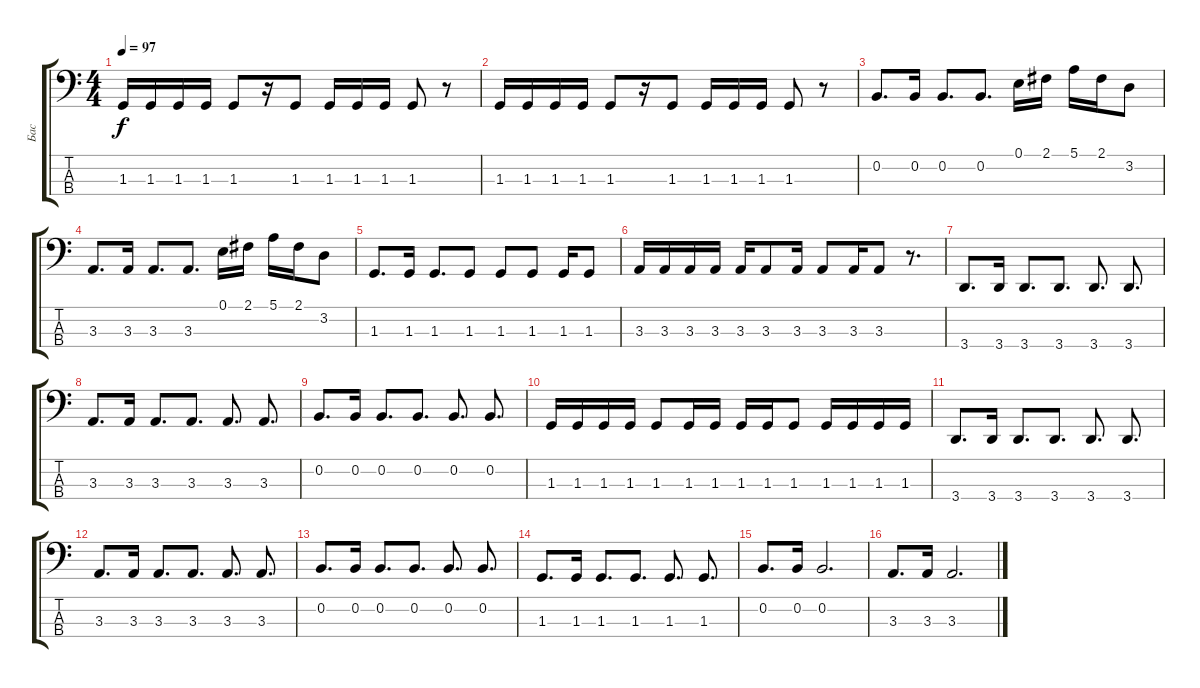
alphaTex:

\track ("Бас" "Бас") {instrument electricbassfinger}
\staff {score tabs}
\tuning (E2 B1 Gb1 B0) {hide}
\ts (4 4)
\tempo 97
\clef f4
\ks c
1.3.16{dy f} 1.3.16 1.3.16 1.3.16 1.3.8 r.16 1.3.8 1.3.16 1.3.16 1.3.16 1.3.8 r.8 |
1.3.16 1.3.16 1.3.16 1.3.16 1.3.8 r.16 1.3.8 1.3.16 1.3.16 1.3.16 1.3.8 r.8 |
0.2.8{d} 0.2.16 0.2.8{d} 0.2.8{d} 0.1.16 2.1.16 5.1.16 2.1.16 3.2.8 |
3.3.8{d} 3.3.16 3.3.8{d} 3.3.8{d} 0.1.16 2.1.16 5.1.16 2.1.16 3.2.8 |
1.3.8{d} 1.3.16 1.3.8{d} 1.3.8 1.3.8 1.3.8 1.3.16 1.3.8 |
3.3.16 3.3.16 3.3.16 3.3.16 3.3.16 3.3.8 3.3.16 3.3.8 3.3.16 3.3.8 r.8{d} |
3.4.8{d} 3.4.16 3.4.8{d} 3.4.8{d} 3.4.8{d} 3.4.8{d} |
3.3.8{d} 3.3.16 3.3.8{d} 3.3.8{d} 3.3.8{d} 3.3.8{d} |
0.2.8{d} 0.2.16 0.2.8{d} 0.2.8{d} 0.2.8{d} 0.2.8{d} |
1.3.16 1.3.16 1.3.16 1.3.16 1.3.8 1.3.16 1.3.16 1.3.16 1.3.16 1.3.8 1.3.16 1.3.16 1.3.16 1.3.16 |
3.4.8{d} 3.4.16 3.4.8{d} 3.4.8{d} 3.4.8{d} 3.4.8{d} |
3.3.8{d} 3.3.16 3.3.8{d} 3.3.8{d} 3.3.8{d} 3.3.8{d} |
0.2.8{d} 0.2.16 0.2.8{d} 0.2.8{d} 0.2.8{d} 0.2.8{d} |
1.3.8{d} 1.3.16 1.3.8{d} 1.3.8{d} 1.3.8{d} 1.3.8{d} |
0.2.8{d} 0.2.16 0.2.2{d} |
3.3.8{d} 3.3.16 3.3.2{d}
